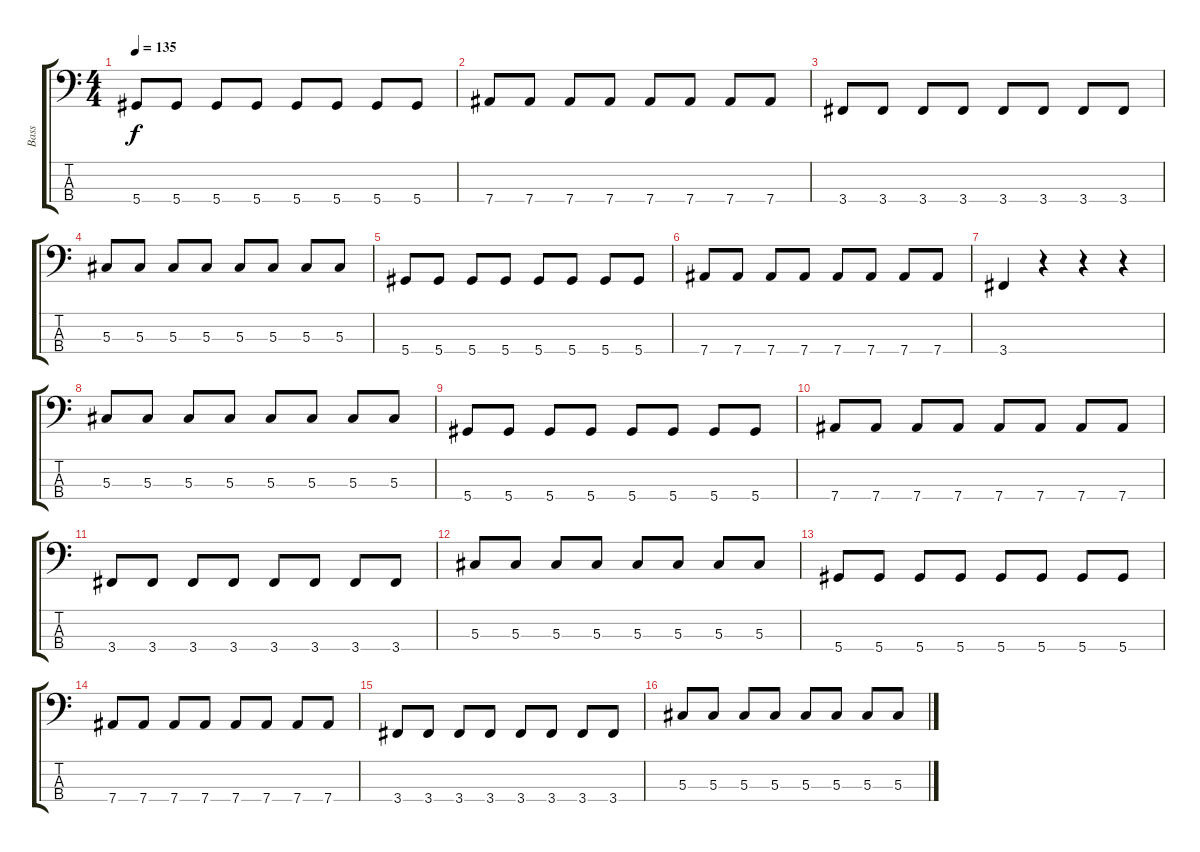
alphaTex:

\track ("Bass" "Bass") {instrument electricbasspick}
\staff {score tabs}
\tuning (Gb2 Db2 Ab1 Eb1) {hide}
\ts (4 4)
\tempo 135
\clef f4
\ks c
5.4.8{dy f} 5.4.8 5.4.8 5.4.8 5.4.8 5.4.8 5.4.8 5.4.8 |
7.4.8 7.4.8 7.4.8 7.4.8 7.4.8 7.4.8 7.4.8 7.4.8 |
3.4.8 3.4.8 3.4.8 3.4.8 3.4.8 3.4.8 3.4.8 3.4.8 |
5.3.8 5.3.8 5.3.8 5.3.8 5.3.8 5.3.8 5.3.8 5.3.8 |
5.4.8 5.4.8 5.4.8 5.4.8 5.4.8 5.4.8 5.4.8 5.4.8 |
7.4.8 7.4.8 7.4.8 7.4.8 7.4.8 7.4.8 7.4.8 7.4.8 |
3.4.4 r.4 r.4 r.4 |
5.3.8 5.3.8 5.3.8 5.3.8 5.3.8 5.3.8 5.3.8 5.3.8 |
5.4.8 5.4.8 5.4.8 5.4.8 5.4.8 5.4.8 5.4.8 5.4.8 |
7.4.8 7.4.8 7.4.8 7.4.8 7.4.8 7.4.8 7.4.8 7.4.8 |
3.4.8 3.4.8 3.4.8 3.4.8 3.4.8 3.4.8 3.4.8 3.4.8 |
5.3.8 5.3.8 5.3.8 5.3.8 5.3.8 5.3.8 5.3.8 5.3.8 |
5.4.8 5.4.8 5.4.8 5.4.8 5.4.8 5.4.8 5.4.8 5.4.8 |
7.4.8 7.4.8 7.4.8 7.4.8 7.4.8 7.4.8 7.4.8 7.4.8 |
3.4.8 3.4.8 3.4.8 3.4.8 3.4.8 3.4.8 3.4.8 3.4.8 |
5.3.8 5.3.8 5.3.8 5.3.8 5.3.8 5.3.8 5.3.8 5.3.8
